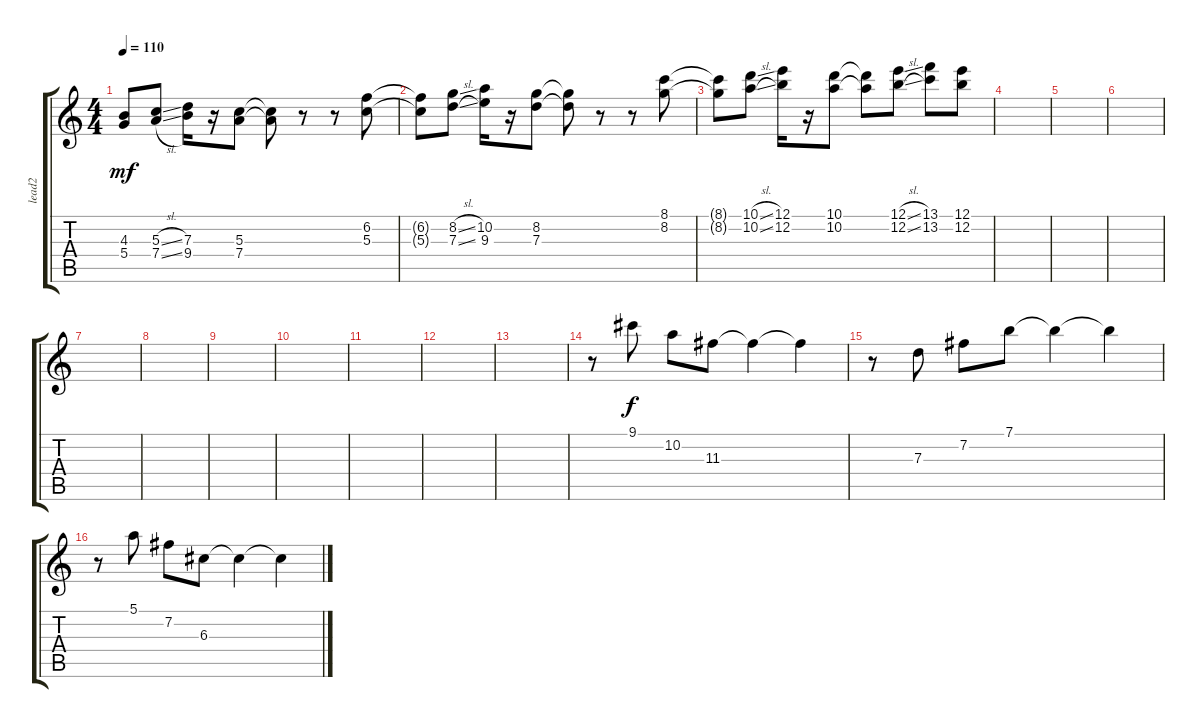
\track ("lead2" "lead2") {instrument electricguitarjazz}
\staff {score tabs}
\tuning (E4 B3 G3 D3 A2 E2) {hide}
\ts (4 4)
\tempo 110
\clef g2
\ks c
(4.3 5.4).8{dy mf} (5.3{sl} 7.4{sl}).8 (7.3 9.4).16 r.16 (5.3 7.4).8 (5.3{t} 7.4{t}).8 r.8 r.8 (6.2 5.3).8 |
(6.2{t} 5.3{t}).8 (8.2{sl} 7.3{sl}).8 (10.2 9.3).16 r.16 (8.2 7.3).8 (8.2{t} 7.3{t}).8 r.8 r.8 (8.1 8.2).8 |
(8.1{t} 8.2{t}).8 (10.1{sl} 10.2{sl}).8 (12.1 12.2).16 r.16 (10.1 10.2).8 (10.1{t} 10.2{t}).8 (12.1{sl} 12.2{sl}).8 (13.1 13.2).8 (12.1 12.2).8 |
|
|
|
|
|
|
|
|
|
|
r.8 9.1.8{dy f} 10.2.8 11.3.8 11.3{t}.4 11.3{t}.4 |
r.8 7.3.8 7.2.8 7.1.8 7.1{t}.4 7.1{t}.4 |
r.8 5.1.8 7.2.8 6.3.8 6.3{t}.4 6.3{t}.4
